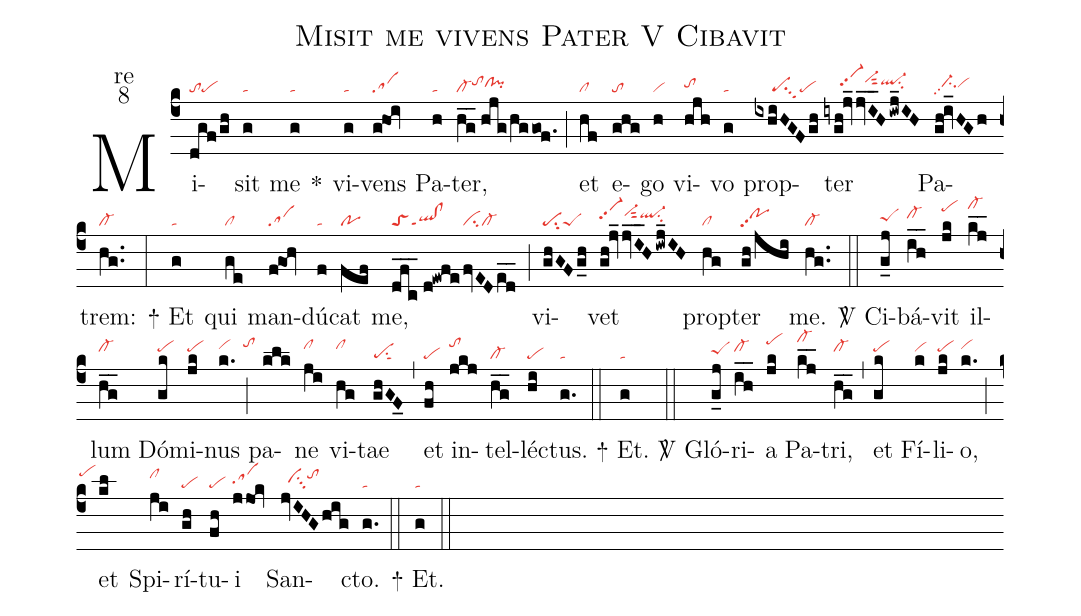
name:Misit me vivens Pater V Cibavit;
office-part:re;
mode:8;
nabc-lines:1;
%%
(c4) Mi(dgf/gh|tope)sit(g|ta) me(g|ta) <sp>*</sp>() vi(g|ta)vens(g@hoi|sa) Pa(h|ta)ter,(hg__//hjg/hggof.|cl-tohiclhh!pihh) (;) et(hf|cl) e(ghg|to)go(h|vi) vi(hjh|tohh)vo(g|ta) prop(ixhiHGFgh|/////pesu3pe)ter(iygh!jv_jv_I_H/iwj_IH|/////vi-hipp2vi-hjsut2ql-hisu2) Pa(gh!iv_HGh|//ci-hhpp2vihh)trem:(hg..|cl-) (:)

<sp>+</sp> Et(g|ta) qui(ge|cl) man(f@goh|sa)dú(f|ta)cat(fef|po) me,(dfc___//d!ewfe|toSql!clppt1|fvEDed__|cicl-) (;) vi(ghGFg_h|pesu2peS)vet(gh!jv_jv_I_H/iwj_IH|vi-hipp2vi-hjsut2ql-hisu2) prop(hg|cl)ter(gh/jhi|pohipp2) me.(hg..|cl-) (::)

<sp>V/</sp> Ci(g_j|peShh)bá(ih__|cl-hi)vit(jk|pehl) il(kj__|cl-hm)lum(hg__|cl-hi) Dó(gk|pehi)mi(jk|pehi)nus(k.|vihj) (;) pa(klk|``````tohk)ne(ji|clhj) vi(hg|clhj)tae(ghGF_0|pesu1sut1) (,) et(fh|pe) in(jkj|tohk)tel(hg__|cl-)léc(hi|pe)tus.(g.|ta) (::)

<sp>+</sp> Et.(g|ta) (::)

<sp>V/</sp> Gló(g_j|peShh)ri(ih__|cl-hi)a(jk|pehl) Pa(kj__|cl-hm)tri,(hg__|cl-hi) (,) et(gk|pehi) Fí(k|vihi)li(jk|pehi)o,(k.|vihj) (;) et(kl|``````pehk) Spi(ji|clhj)rí(gh|pe)tu(fh|pe)i(jjok|sahh) San(jvIHGhig|//vihhsu3tohj)cto.(g.|ta) (::)

<sp>+</sp> Et.(g|ta) (::)
